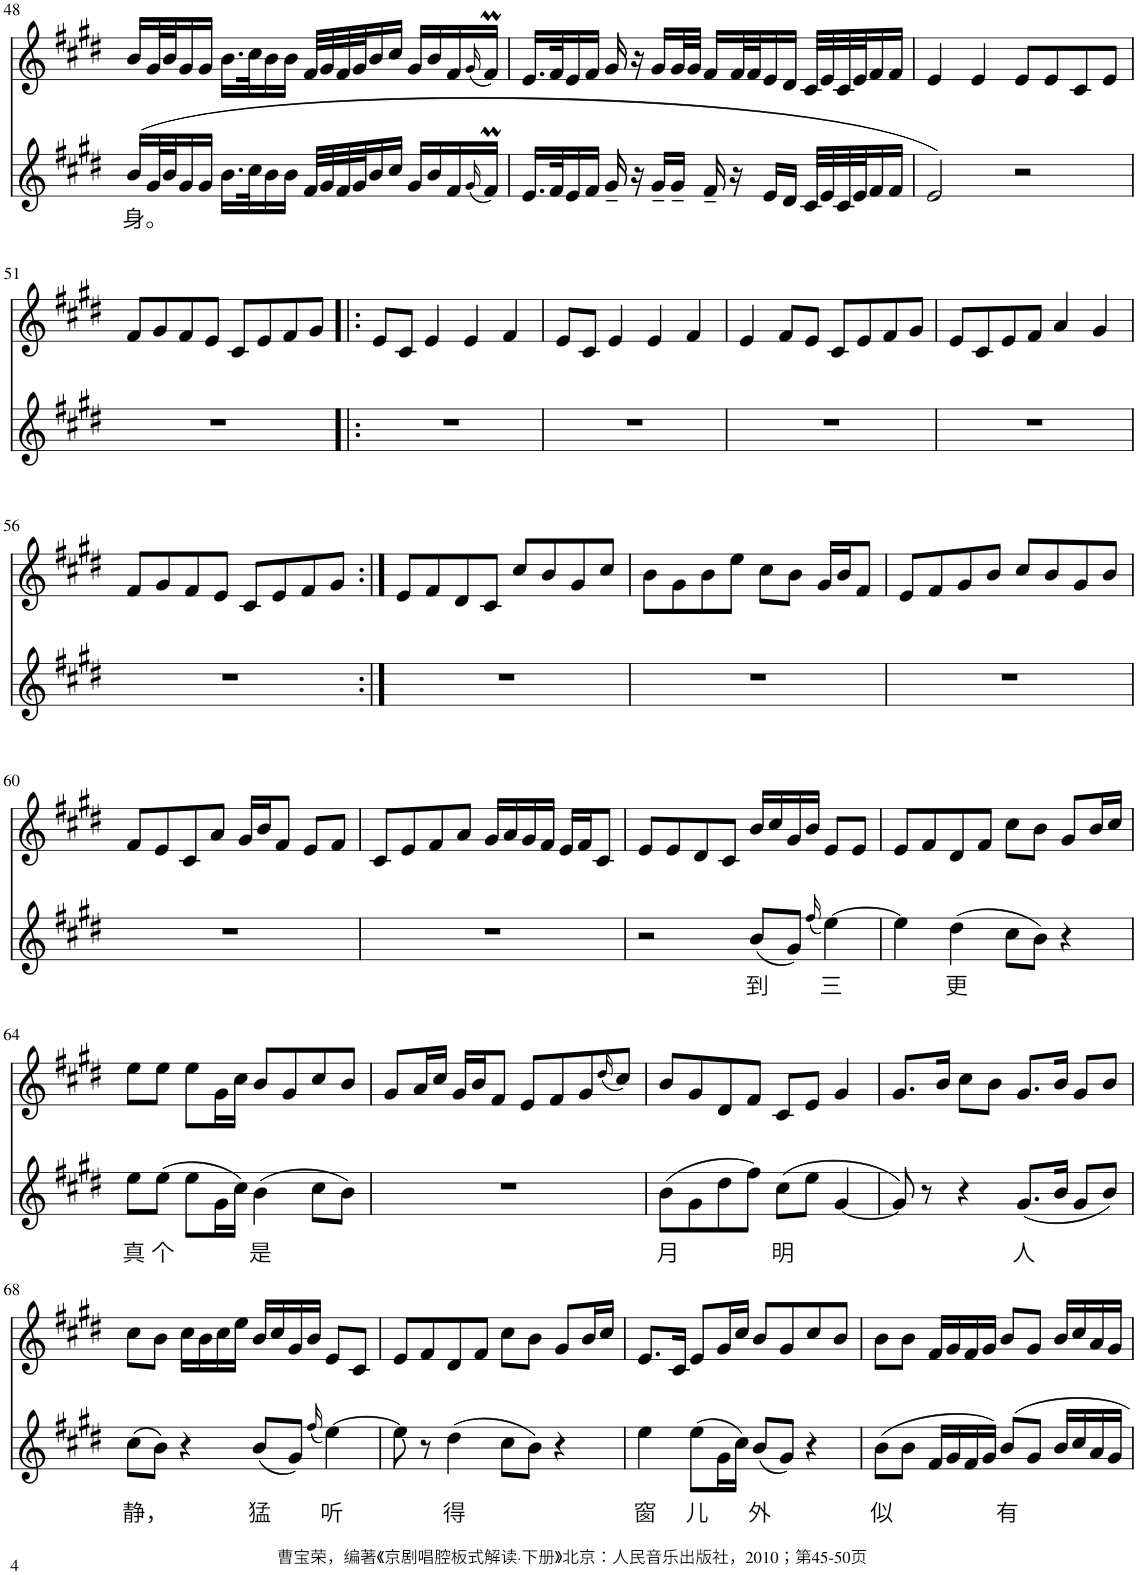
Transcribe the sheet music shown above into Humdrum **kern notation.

**kern	**text	**kern
*part2	*part2	*part1
*staff2	*staff2	*staff1
*I"Piano	*	*I"Piano
*I'Pno	*	*I'Pno
!!LO:PB:g=z
*clefG2	*	*clefG2
*k[f#c#g#d#]	*	*k[f#c#g#d#]
*M4/4	*	*M4/4
=48	=48	=48
!	!LO:LY:b	!
(16b/LL	身。	16b/LL
32g#/L	.	32g#/L
32b/J	.	32b/J
16g#/	.	16g#/
16g#/JJ	.	16g#/JJ
16.b\LL	.	16.b\LL
32cc#\K	.	32cc#\K
16b\	.	16b\
16b\JJ	.	16b\JJ
32f#/LLL	.	32f#/LLL
32g#/	.	32g#/
32f#/	.	32f#/
32g#/J	.	32g#/J
16b/	.	16b/
16cc#/JJ	.	16cc#/JJ
16g#/LL	.	16g#/LL
16b/	.	16b/
16f#/	.	16f#/
(16qg#/	.	(16qg#/
16f#M/JJ)	.	16f#M/JJ)
=49	=49	=49
16.e/LL	.	16.e/LL
32f#/K	.	32f#/K
16e/	.	16e/
16f#/JJ	.	16f#/JJ
16g#~/	.	16g#/
16r	.	16r
16g#~/LL	.	16g#/LL
16g#~/JJ	.	32g#/L
.	.	32g#/JJJ
16f#~/	.	16f#/LL
16r	.	32f#/L
.	.	32f#/J
16e/LL	.	16e/
16d#/JJ	.	16d#/JJ
32c#/LLL	.	32c#/LLL
32e/	.	32e/
32c#/	.	32c#/
32e/J	.	32e/J
16f#/	.	16f#/
16f#/JJ	.	16f#/JJ
=50	=50	=50
2e/)	.	4e/
.	.	4e/
2r	.	8e/L
.	.	8e/
.	.	8c#/
.	.	8e/J
!!LO:LB:g=z
=51	=51	=51
1r	.	8f#/L
.	.	8g#/
.	.	8f#/
.	.	8e/J
.	.	8c#/L
.	.	8e/
.	.	8f#/
.	.	8g#/J
=52!|:	=52!|:	=52!|:
1r	.	8e/L
.	.	8c#/J
.	.	4e/
.	.	4e/
.	.	4f#/
=53	=53	=53
1r	.	8e/L
.	.	8c#/J
.	.	4e/
.	.	4e/
.	.	4f#/
=54	=54	=54
1r	.	4e/
.	.	8f#/L
.	.	8e/J
.	.	8c#/L
.	.	8e/
.	.	8f#/
.	.	8g#/J
=55	=55	=55
1r	.	8e/L
.	.	8c#/
.	.	8e/
.	.	8f#/J
.	.	4a/
.	.	4g#/
!!LO:LB:g=z
=56	=56	=56
1r	.	8f#/L
.	.	8g#/
.	.	8f#/
.	.	8e/J
.	.	8c#/L
.	.	8e/
.	.	8f#/
.	.	8g#/J
=57:|!	=57:|!	=57:|!
1r	.	8e/L
.	.	8f#/
.	.	8d#/
.	.	8c#/J
.	.	8cc#/L
.	.	8b/
.	.	8g#/
.	.	8cc#/J
=58	=58	=58
1r	.	8b\L
.	.	8g#\
.	.	8b\
.	.	8ee\J
.	.	8cc#\L
.	.	8b\J
.	.	16g#/LL
.	.	16b/J
.	.	8f#/J
=59	=59	=59
1r	.	8e/L
.	.	8f#/
.	.	8g#/
.	.	8b/J
.	.	8cc#/L
.	.	8b/
.	.	8g#/
.	.	8b/J
!!LO:LB:g=z
=60	=60	=60
1r	.	8f#/L
.	.	8e/
.	.	8c#/
.	.	8a/J
.	.	16g#/LL
.	.	16b/J
.	.	8f#/J
.	.	8e/L
.	.	8f#/J
=61	=61	=61
1r	.	8c#/L
.	.	8e/
.	.	8f#/
.	.	8a/J
.	.	16g#/LL
.	.	16a/
.	.	16g#/
.	.	16f#/JJ
.	.	16e/LL
.	.	16f#/J
.	.	8c#/J
=62	=62	=62
2r	.	8e/L
.	.	8e/
.	.	8d#/
.	.	8c#/J
!	!LO:LY:b	!
(8b/L	到	16b/LL
.	.	16cc#/
8g#/J)	.	16g#/
.	.	16b/JJ
(16qff#/	.	.
!	!LO:LY:b	!
[4ee\)	三	8e/L
.	.	8e/J
=63	=63	=63
4ee\]	.	8e/L
.	.	8f#/
!	!LO:LY:b	!
(4dd#\	更	8d#/
.	.	8f#/J
8cc#\L	.	8cc#\L
8b\J)	.	8b\J
4r	.	8g#/L
.	.	16b/L
.	.	16cc#/JJ
!!LO:LB:g=z
=64	=64	=64
!	!LO:LY:b	!
8ee\L	真	8ee\L
!	!LO:LY:b	!
(8ee\J	个	8ee\J
8ee\L	.	8ee\L
16g#\L	.	16g#\L
16cc#\JJ)	.	16cc#\JJ
!	!LO:LY:b	!
(4b\	是	8b/L
.	.	8g#/
8cc#\L	.	8cc#/
8b\J)	.	8b/J
=65	=65	=65
1r	.	8g#/L
.	.	16a/L
.	.	16cc#/JJ
.	.	16g#/LL
.	.	16b/J
.	.	8f#/J
.	.	8e/L
.	.	8f#/
.	.	8g#/
.	.	(16qdd#/
.	.	8cc#/J)
=66	=66	=66
!	!LO:LY:b	!
(8b\L	月	8b/L
8g#\	.	8g#/
8dd#\	.	8d#/
8ff#\J)	.	8f#/J
!	!LO:LY:b	!
(8cc#\L	明	8c#/L
8ee\J	.	8e/J
[4g#/	.	4g#/
=67	=67	=67
8g#/])	.	8.g#/L
8r	.	.
.	.	16b/Jk
4r	.	8cc#\L
.	.	8b\J
!	!LO:LY:b	!
(8.g#/L	人	8.g#/L
16b/Jk	.	16b/Jk
8g#/L	.	8g#/L
8b/J)	.	8b/J
!!LO:LB:g=z
=68	=68	=68
!	!LO:LY:b	!
(8cc#\L	静，	8cc#\L
8b\J)	.	8b\J
4r	.	16cc#\LL
.	.	16b\
.	.	16cc#\
.	.	16ee\JJ
!	!LO:LY:b	!
(8b/L	猛	16b/LL
.	.	16cc#/
8g#/J)	.	16g#/
.	.	16b/JJ
(16qff#/	.	.
!	!LO:LY:b	!
[4ee\)	听	8e/L
.	.	8c#/J
=69	=69	=69
8ee\]	.	8e/L
8r	.	8f#/
!	!LO:LY:b	!
(4dd#\	得	8d#/
.	.	8f#/J
8cc#\L	.	8cc#\L
8b\J)	.	8b\J
4r	.	8g#/L
.	.	16b/L
.	.	16cc#/JJ
=70	=70	=70
!	!LO:LY:b	!
4ee\	窗	8.e/L
.	.	16c#/Jk
!	!LO:LY:b	!
(8ee\L	儿	8e/L
16g#\L	.	16g#/L
16cc#\JJ)	.	16cc#/JJ
!	!LO:LY:b	!
(8b/L	外	8b/L
8g#/J)	.	8g#/
4r	.	8cc#/
.	.	8b/J
=71	=71	=71
!	!LO:LY:b	!
(8b\L	似	8b\L
8b\J	.	8b\J
16f#/LL	.	16f#/LL
16g#/	.	16g#/
16f#/	.	16f#/
16g#/JJ)	.	16g#/JJ
!	!LO:LY:b	!
8b/L	有	8b/L
8g#/J	.	8g#/J
16b/LL	.	16b/LL
16cc#/	.	16cc#/
16a/	.	16a/
16g#/JJ	.	16g#/JJ
=	=	=
*-	*-	*-
